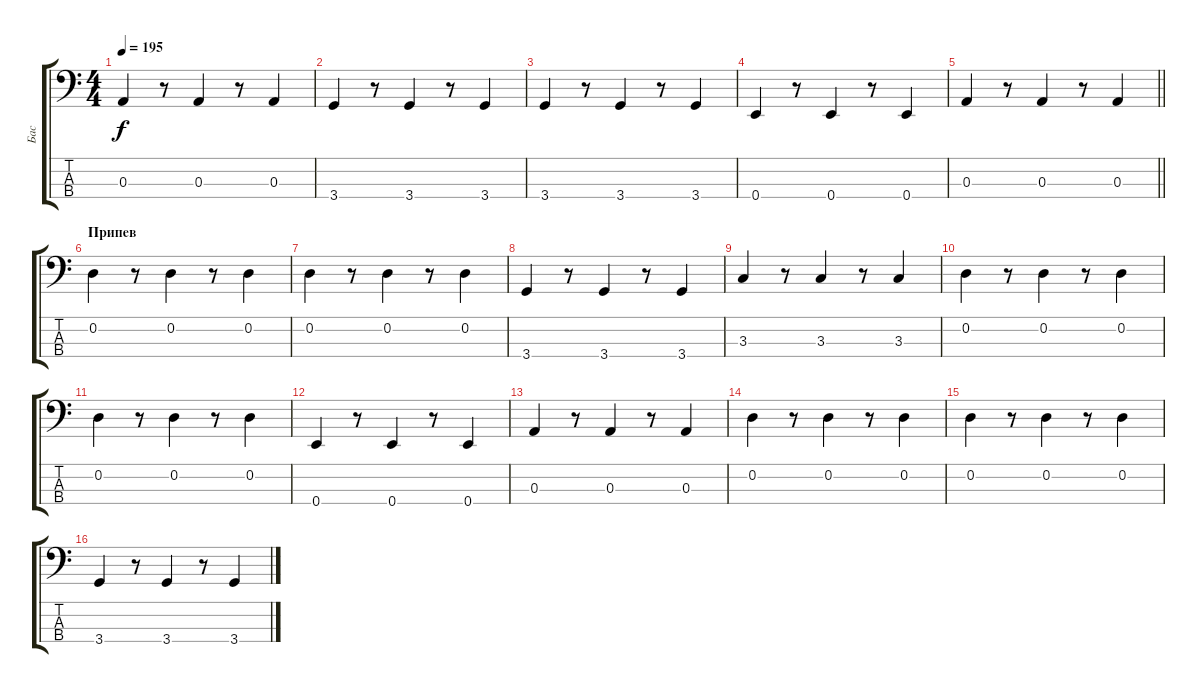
\track ("Бас" "Бас") {instrument electricbassfinger}
\staff {score tabs}
\tuning (G2 D2 A1 E1) {hide}
\ts (4 4)
\tempo 195
\clef f4
\ks c
0.3.4{dy f} r.8 0.3.4 r.8 0.3.4 |
3.4.4 r.8 3.4.4 r.8 3.4.4 |
3.4.4 r.8 3.4.4 r.8 3.4.4 |
0.4.4 r.8 0.4.4 r.8 0.4.4 |
\barLineRight lightlight
0.3.4 r.8 0.3.4 r.8 0.3.4 |
\section ("" "Припев")
0.2.4 r.8 0.2.4 r.8 0.2.4 |
0.2.4 r.8 0.2.4 r.8 0.2.4 |
3.4.4 r.8 3.4.4 r.8 3.4.4 |
3.3.4 r.8 3.3.4 r.8 3.3.4 |
0.2.4 r.8 0.2.4 r.8 0.2.4 |
0.2.4 r.8 0.2.4 r.8 0.2.4 |
0.4.4 r.8 0.4.4 r.8 0.4.4 |
0.3.4 r.8 0.3.4 r.8 0.3.4 |
0.2.4 r.8 0.2.4 r.8 0.2.4 |
0.2.4 r.8 0.2.4 r.8 0.2.4 |
3.4.4 r.8 3.4.4 r.8 3.4.4
